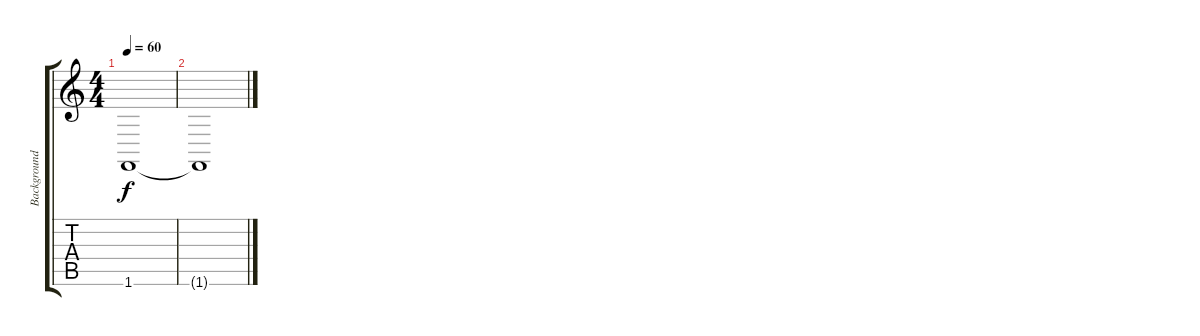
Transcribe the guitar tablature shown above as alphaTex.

\track ("Background 3" "Background") {instrument fx4atmosphere}
\staff {score tabs}
\tuning (E4 B3 G3 D3 A2 E2) {hide}
\ts (4 4)
\tempo 60
\clef g2
\ks c
1.6{t}.1{dy f} |
1.6{t}.1
